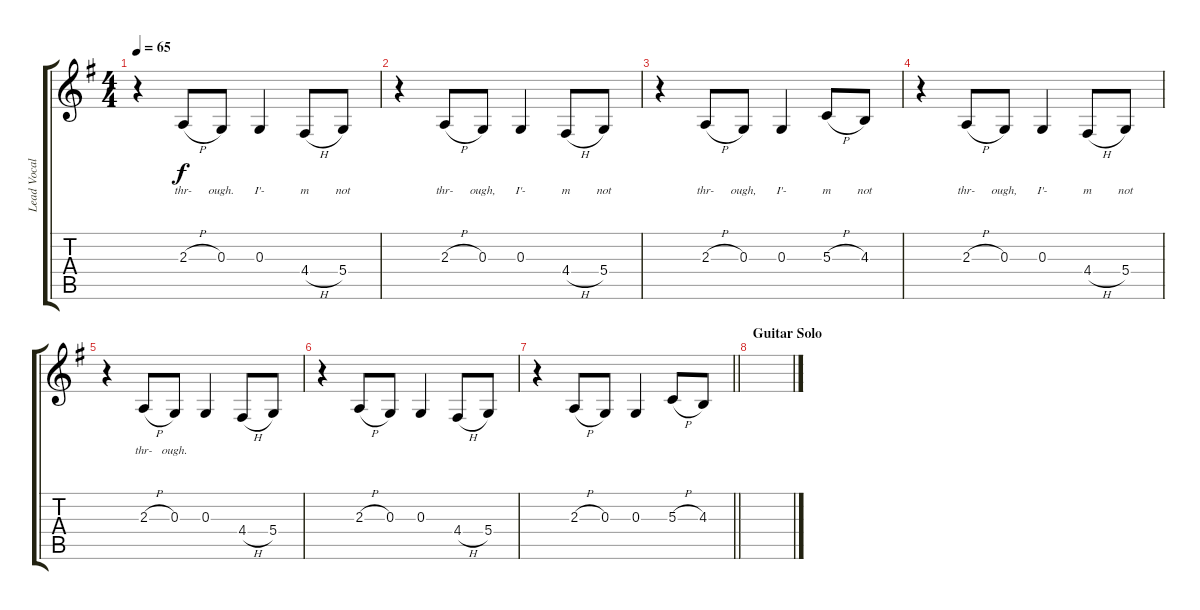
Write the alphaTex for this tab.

\track ("Lead Vocals - Simon Neil" "Lead Vocal") {instrument altosax}
\staff {score tabs}
\tuning (E4 B3 G3 D3 A2 E2) {hide}
\ts (4 4)
\tempo 65
\clef g2
\ks g
r.4{dy f} 2.3{h}.8{lyrics (0 "thr-") lyrics (1 "") lyrics (2 "") lyrics (3 "") lyrics (4 "")} 0.3.8{lyrics (0 "ough.") lyrics (1 "") lyrics (2 "") lyrics (3 "") lyrics (4 "")} 0.3.4{lyrics (0 "I'-") lyrics (1 "") lyrics (2 "") lyrics (3 "") lyrics (4 "")} 4.4{h}.8{lyrics (0 "m") lyrics (1 "") lyrics (2 "") lyrics (3 "") lyrics (4 "")} 5.4.8{lyrics (0 "not") lyrics (1 "") lyrics (2 "") lyrics (3 "") lyrics (4 "")} |
r.4 2.3{h}.8{lyrics (0 "thr-") lyrics (1 "") lyrics (2 "") lyrics (3 "") lyrics (4 "")} 0.3.8{lyrics (0 "ough,") lyrics (1 "") lyrics (2 "") lyrics (3 "") lyrics (4 "")} 0.3.4{lyrics (0 "I'-") lyrics (1 "") lyrics (2 "") lyrics (3 "") lyrics (4 "")} 4.4{h}.8{lyrics (0 "m") lyrics (1 "") lyrics (2 "") lyrics (3 "") lyrics (4 "")} 5.4.8{lyrics (0 "not") lyrics (1 "") lyrics (2 "") lyrics (3 "") lyrics (4 "")} |
r.4 2.3{h}.8{lyrics (0 "thr-") lyrics (1 "") lyrics (2 "") lyrics (3 "") lyrics (4 "")} 0.3.8{lyrics (0 "ough,") lyrics (1 "") lyrics (2 "") lyrics (3 "") lyrics (4 "")} 0.3.4{lyrics (0 "I'-") lyrics (1 "") lyrics (2 "") lyrics (3 "") lyrics (4 "")} 5.3{h}.8{lyrics (0 "m") lyrics (1 "") lyrics (2 "") lyrics (3 "") lyrics (4 "")} 4.3.8{lyrics (0 "not") lyrics (1 "") lyrics (2 "") lyrics (3 "") lyrics (4 "")} |
r.4 2.3{h}.8{lyrics (0 "thr-") lyrics (1 "") lyrics (2 "") lyrics (3 "") lyrics (4 "")} 0.3.8{lyrics (0 "ough,") lyrics (1 "") lyrics (2 "") lyrics (3 "") lyrics (4 "")} 0.3.4{lyrics (0 "I'-") lyrics (1 "") lyrics (2 "") lyrics (3 "") lyrics (4 "")} 4.4{h}.8{lyrics (0 "m") lyrics (1 "") lyrics (2 "") lyrics (3 "") lyrics (4 "")} 5.4.8{lyrics (0 "not") lyrics (1 "") lyrics (2 "") lyrics (3 "") lyrics (4 "")} |
r.4 2.3{h}.8{lyrics (0 "thr-") lyrics (1 "") lyrics (2 "") lyrics (3 "") lyrics (4 "")} 0.3.8{lyrics (0 "ough.") lyrics (1 "") lyrics (2 "") lyrics (3 "") lyrics (4 "")} 0.3.4 4.4{h}.8 5.4.8 |
r.4 2.3{h}.8 0.3.8 0.3.4 4.4{h}.8 5.4.8 |
\barLineRight lightlight
r.4 2.3{h}.8 0.3.8 0.3.4 5.3{h}.8 4.3.8 |
\section ("" "Guitar Solo")
